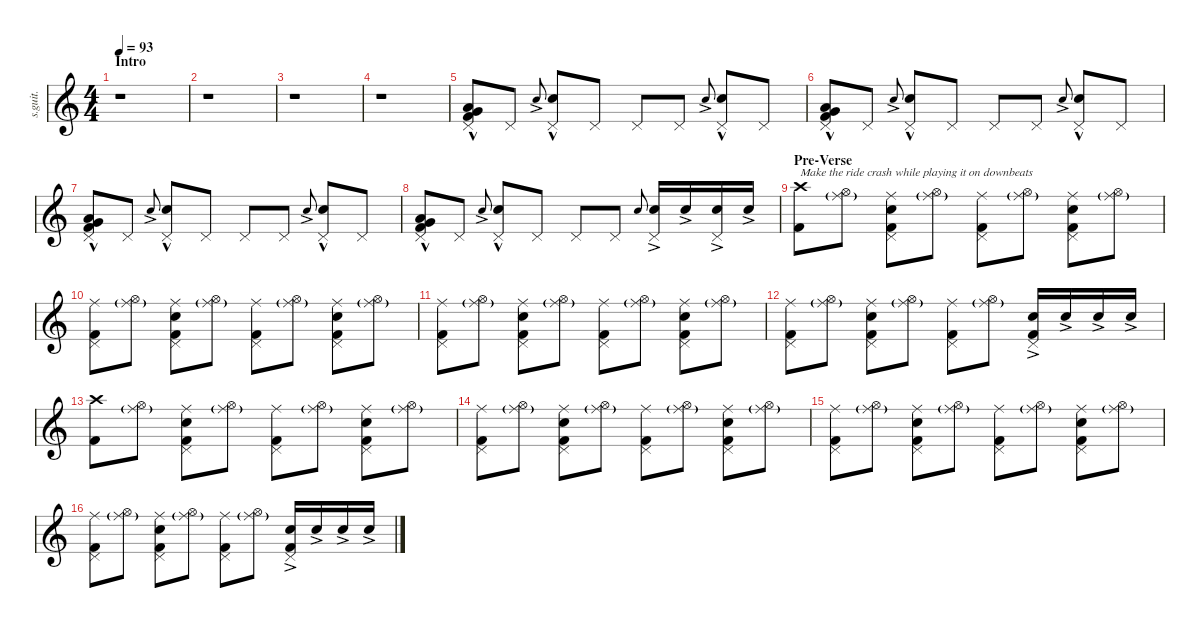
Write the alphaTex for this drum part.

\defaultSystemsLayout 4
\hideDynamics
\bracketExtendMode nobrackets
\track ("Dominic Howard - Drums" "s.guit.") {instrument percussion}
\staff {score}
\articulation defaults
\ts (4 4)
\beaming (8 2 2 2 2)
\section ("" "Intro")
\tempo 93
\clef g2
\ks c
r.1{dy f} |
r.1 |
r.1 |
r.1 |
("Low Floor Tom (hit)"{hac} "Very Low Tom (hit)"{hac} "Kick (hit) 2"{hac} "Pedal Hi-Hat (hit)").8 "Pedal Hi-Hat (hit)".8 "Snare (hit) 2"{ac}.8{gr onbeat} ("Snare (hit) 2"{hac} "Pedal Hi-Hat (hit)").8 "Pedal Hi-Hat (hit)".8 "Pedal Hi-Hat (hit)".8 "Pedal Hi-Hat (hit)".8 "Snare (hit) 2"{ac}.8{gr onbeat} ("Snare (hit) 2"{hac} "Pedal Hi-Hat (hit)").8 "Pedal Hi-Hat (hit)".8 |
("Low Floor Tom (hit)"{hac} "Very Low Tom (hit)"{hac} "Kick (hit) 2"{hac} "Pedal Hi-Hat (hit)").8 "Pedal Hi-Hat (hit)".8 "Snare (hit) 2"{ac}.8{gr onbeat} ("Snare (hit) 2"{hac} "Pedal Hi-Hat (hit)").8 "Pedal Hi-Hat (hit)".8 "Pedal Hi-Hat (hit)".8 "Pedal Hi-Hat (hit)".8 "Snare (hit) 2"{ac}.8{gr onbeat} ("Snare (hit) 2"{hac} "Pedal Hi-Hat (hit)").8 "Pedal Hi-Hat (hit)".8 |
("Low Floor Tom (hit)"{hac} "Very Low Tom (hit)"{hac} "Kick (hit) 2"{hac} "Pedal Hi-Hat (hit)").8 "Pedal Hi-Hat (hit)".8 "Snare (hit) 2"{ac}.8{gr onbeat} ("Snare (hit) 2"{hac} "Pedal Hi-Hat (hit)").8 "Pedal Hi-Hat (hit)".8 "Pedal Hi-Hat (hit)".8 "Pedal Hi-Hat (hit)".8 "Snare (hit) 2"{ac}.8{gr onbeat} ("Snare (hit) 2"{hac} "Pedal Hi-Hat (hit)").8 "Pedal Hi-Hat (hit)".8 |
("Low Floor Tom (hit)"{hac} "Very Low Tom (hit)"{hac} "Kick (hit) 2"{hac} "Pedal Hi-Hat (hit)").8 "Pedal Hi-Hat (hit)".8 "Snare (hit) 2"{ac}.8{gr onbeat} ("Snare (hit) 2"{hac} "Pedal Hi-Hat (hit)").8 "Pedal Hi-Hat (hit)".8 "Pedal Hi-Hat (hit)".8 "Pedal Hi-Hat (hit)".8 "Snare (hit) 2".8{gr onbeat} ("Snare (hit) 2"{ac} "Pedal Hi-Hat (hit)").16 "Snare (hit) 2"{ac}.16 ("Snare (hit) 2"{ac} "Pedal Hi-Hat (hit)").16 "Snare (hit) 2"{ac}.16 |
\section ("" "Pre-Verse")
("Crash high (hit)" "Kick (hit) 2").8{txt "Make the ride crash while playing it on downbeats"} ("Hi-Hat (open)" "Ride (middle)"{g}).8 ("Ride (middle)" "Snare (hit) 2" "Kick (hit) 2" "Pedal Hi-Hat (hit)").8 ("Hi-Hat (open)" "Ride (middle)"{g}).8 ("Ride (middle)" "Kick (hit) 2" "Pedal Hi-Hat (hit)").8 ("Hi-Hat (open)" "Ride (middle)"{g}).8 ("Ride (middle)" "Snare (hit) 2" "Kick (hit) 2" "Pedal Hi-Hat (hit)").8 ("Hi-Hat (open)" "Ride (middle)"{g}).8 |
("Ride (middle)" "Kick (hit) 2" "Pedal Hi-Hat (hit)").8 ("Hi-Hat (open)" "Ride (middle)"{g}).8 ("Ride (middle)" "Snare (hit) 2" "Kick (hit) 2" "Pedal Hi-Hat (hit)").8 ("Hi-Hat (open)" "Ride (middle)"{g}).8 ("Ride (middle)" "Kick (hit) 2" "Pedal Hi-Hat (hit)").8 ("Hi-Hat (open)" "Ride (middle)"{g}).8 ("Ride (middle)" "Snare (hit) 2" "Kick (hit) 2" "Pedal Hi-Hat (hit)").8 ("Hi-Hat (open)" "Ride (middle)"{g}).8 |
("Ride (middle)" "Kick (hit) 2" "Pedal Hi-Hat (hit)").8 ("Hi-Hat (open)" "Ride (middle)"{g}).8 ("Ride (middle)" "Snare (hit) 2" "Kick (hit) 2" "Pedal Hi-Hat (hit)").8 ("Hi-Hat (open)" "Ride (middle)"{g}).8 ("Ride (middle)" "Kick (hit) 2" "Pedal Hi-Hat (hit)").8 ("Hi-Hat (open)" "Ride (middle)"{g}).8 ("Ride (middle)" "Snare (hit) 2" "Kick (hit) 2" "Pedal Hi-Hat (hit)").8 ("Hi-Hat (open)" "Ride (middle)"{g}).8 |
("Ride (middle)" "Kick (hit) 2" "Pedal Hi-Hat (hit)").8 ("Hi-Hat (open)" "Ride (middle)"{g}).8 ("Ride (middle)" "Snare (hit) 2" "Kick (hit) 2" "Pedal Hi-Hat (hit)").8 ("Hi-Hat (open)" "Ride (middle)"{g}).8 ("Ride (middle)" "Kick (hit) 2" "Pedal Hi-Hat (hit)").8 ("Hi-Hat (open)" "Ride (middle)"{g}).8 ("Snare (hit) 2"{ac} "Kick (hit) 2" "Pedal Hi-Hat (hit)").16 "Snare (hit) 2"{ac}.16 "Snare (hit) 2"{ac}.16 "Snare (hit) 2"{ac}.16 |
("Crash high (hit)" "Kick (hit) 2").8 ("Hi-Hat (open)" "Ride (middle)"{g}).8 ("Ride (middle)" "Snare (hit) 2" "Kick (hit) 2" "Pedal Hi-Hat (hit)").8 ("Hi-Hat (open)" "Ride (middle)"{g}).8 ("Ride (middle)" "Kick (hit) 2" "Pedal Hi-Hat (hit)").8 ("Hi-Hat (open)" "Ride (middle)"{g}).8 ("Ride (middle)" "Snare (hit) 2" "Kick (hit) 2" "Pedal Hi-Hat (hit)").8 ("Hi-Hat (open)" "Ride (middle)"{g}).8 |
("Ride (middle)" "Kick (hit) 2" "Pedal Hi-Hat (hit)").8 ("Hi-Hat (open)" "Ride (middle)"{g}).8 ("Ride (middle)" "Snare (hit) 2" "Kick (hit) 2" "Pedal Hi-Hat (hit)").8 ("Hi-Hat (open)" "Ride (middle)"{g}).8 ("Ride (middle)" "Kick (hit) 2" "Pedal Hi-Hat (hit)").8 ("Hi-Hat (open)" "Ride (middle)"{g}).8 ("Ride (middle)" "Snare (hit) 2" "Kick (hit) 2" "Pedal Hi-Hat (hit)").8 ("Hi-Hat (open)" "Ride (middle)"{g}).8 |
("Ride (middle)" "Kick (hit) 2" "Pedal Hi-Hat (hit)").8 ("Hi-Hat (open)" "Ride (middle)"{g}).8 ("Ride (middle)" "Snare (hit) 2" "Kick (hit) 2" "Pedal Hi-Hat (hit)").8 ("Hi-Hat (open)" "Ride (middle)"{g}).8 ("Ride (middle)" "Kick (hit) 2" "Pedal Hi-Hat (hit)").8 ("Hi-Hat (open)" "Ride (middle)"{g}).8 ("Ride (middle)" "Snare (hit) 2" "Kick (hit) 2" "Pedal Hi-Hat (hit)").8 ("Hi-Hat (open)" "Ride (middle)"{g}).8 |
("Ride (middle)" "Kick (hit) 2" "Pedal Hi-Hat (hit)").8 ("Hi-Hat (open)" "Ride (middle)"{g}).8 ("Ride (middle)" "Snare (hit) 2" "Kick (hit) 2" "Pedal Hi-Hat (hit)").8 ("Hi-Hat (open)" "Ride (middle)"{g}).8 ("Ride (middle)" "Kick (hit) 2" "Pedal Hi-Hat (hit)").8 ("Hi-Hat (open)" "Ride (middle)"{g}).8 ("Snare (hit) 2"{ac} "Kick (hit) 2" "Pedal Hi-Hat (hit)").16 "Snare (hit) 2"{ac}.16 "Snare (hit) 2"{ac}.16 "Snare (hit) 2"{ac}.16
